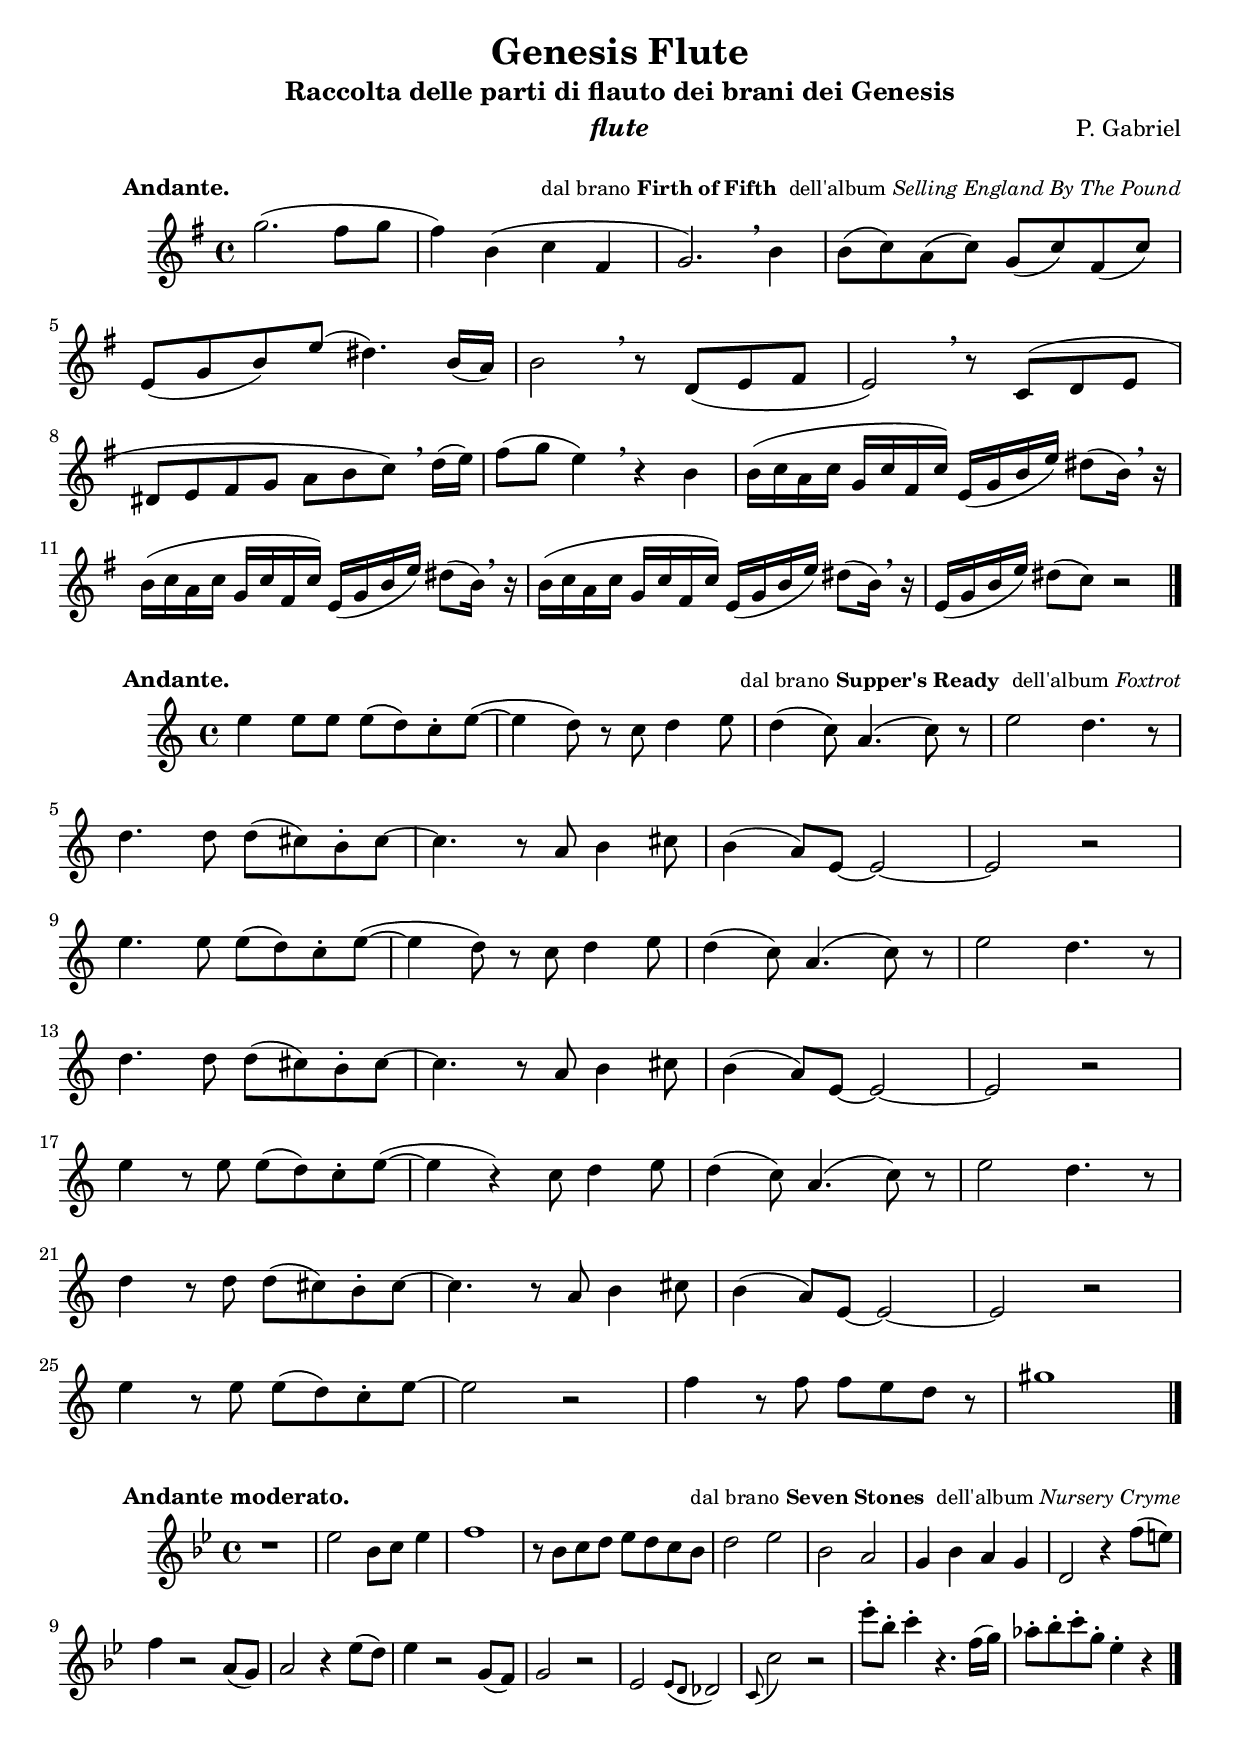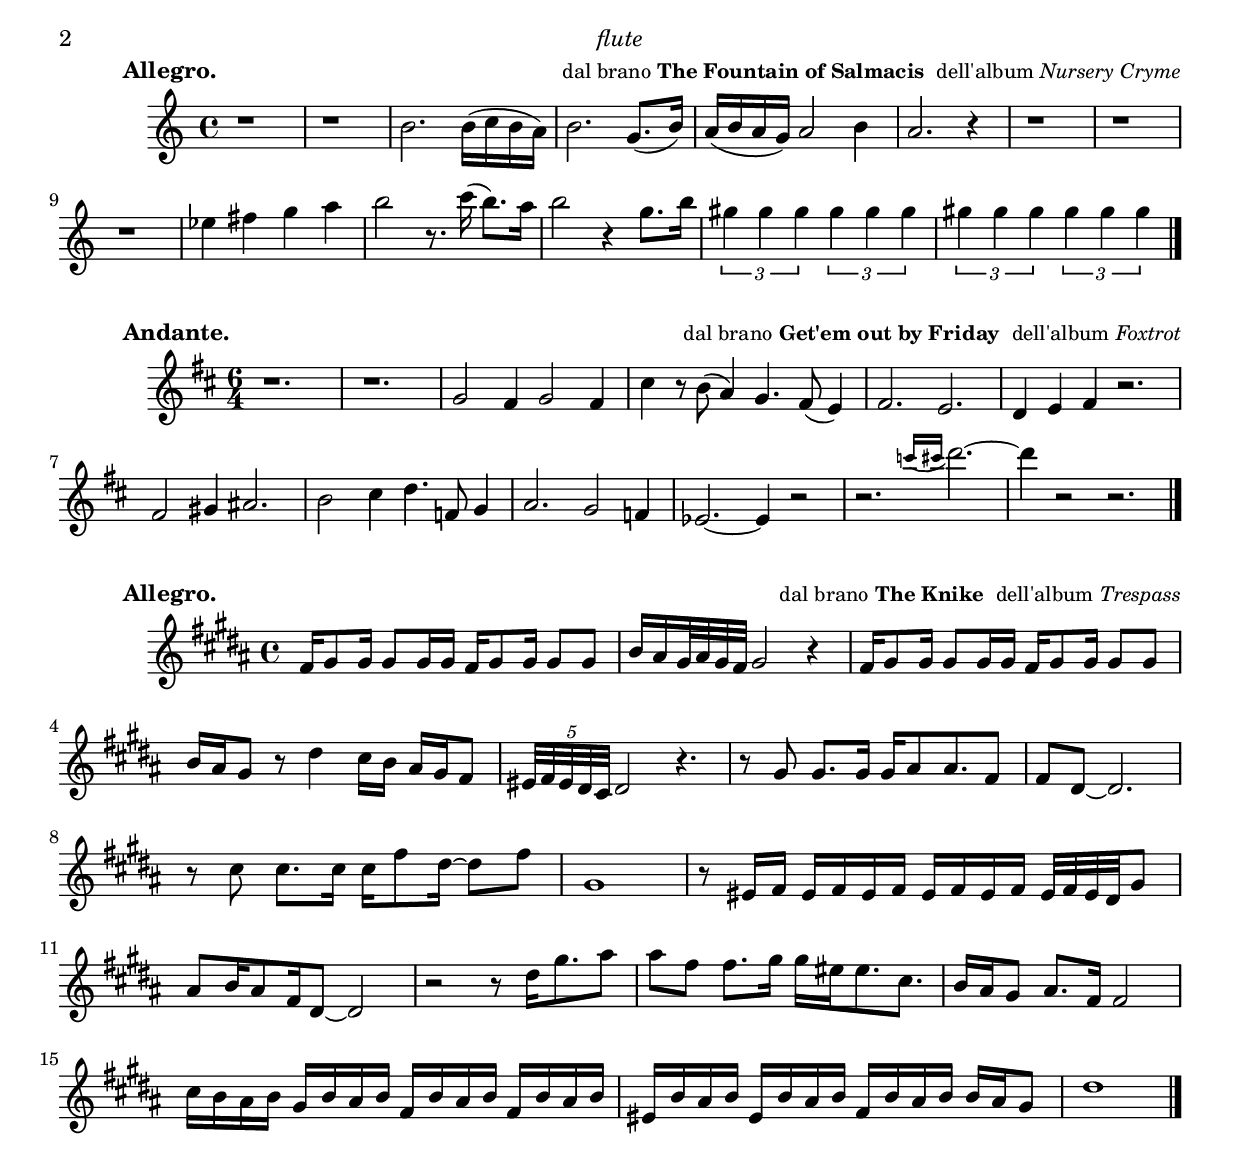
\version "2.10.13"


\version "2.10.13"


fof = \relative c'' {
    \time 4/4
    \key g \major
    \clef violin

    g'2.(                                          fis8 g8
    fis4)           b,4(             c4            fis,4
    g2.) \breathe                                  b4
    b8( c8)         a8( c8)          g8( c8)       fis,8( c'8)
    e,8( g8         b8) e8(          dis4.)        b16( a16)
    b2 \breathe                      r8 d,8(       e8 fis8
    e2) \breathe                     r8 c8(        d8 e8
    dis8 e8         fis8 g8          a8 b8 c8) \breathe   d16( e16)
    fis8( g8        e4) \breathe     r4            b4
    b16( c a c      g c fis, c')     e,( g b e)    dis8( b16) \breathe r16
    b16( c a c      g c fis, c')     e,( g b e)    dis8( b16) \breathe r16
    b16( c a c      g c fis, c')     e,( g b e)    dis8( b16) \breathe r16
    e,16( g b e)    dis8( c8)        r2
    \bar "|."
    \break
}

\version "2.10.13"


sr = \relative c'' {
    \time 4/4
    \key c \major
    \clef violin

    e4 e8 e8 e8( d8) c8\staccato e8( ~
    e4 d8) r8 c8 d4 e8
    d4( c8) a4.( c8) r8
    e2 d4. r8
    \break
    d4. d8 d8( cis8) b8\staccato cis8 ~
    cis4. r8 a8 b4 cis8
    b4( a8) e8 ~ e2 ~
    e2 r2
    \break
    e'4. e8 e8( d8) c8\staccato e8( ~
    e4 d8) r8 c8 d4 e8
    d4( c8) a4.( c8) r8
    e2 d4. r8
    \break
    d4. d8 d8( cis8) b8\staccato cis8 ~
    cis4. r8 a8 b4 cis8
    b4( a8) e8 ~ e2 ~
    e2 r2
    \break
    e'4 r8 e8 e8( d8) c8\staccato e8( ~
    e4 r4) c8 d4 e8
    d4( c8) a4.( c8) r8
    e2 d4. r8
    \break
    d4 r8 d8 d8( cis8) b8\staccato cis8 ~
    cis4. r8 a8 b4 cis8
    b4( a8) e8 ~ e2 ~
    e2 r2
    \break
    e'4 r8 e8 e8( d8) c8\staccato e8 ~
    e2 r2
    f4 r8 f8 f8 e8 d8 r8
    gis1
    \bar "|."
}

\version "2.10.13"


sstones = \relative c'' {
    \time 4/4
    \key bes \major
    \clef violin

    r1
    ees2 bes8 c8 ees4
    f1
    r8 bes, c d ees d c bes
    d2 ees2
    bes2 a
    g4 bes a g
    d2 r4 f'8( e)
    f4 r2 a,8( g)
    a2 r4 ees'8( d)
    ees4 r2 g,8( f)
    g2 r2
    ees2 \grace { ees8[( d8] } des2)
    \grace {c8(} c'2) r2
    ees'8\staccato bes\staccato c4\staccato r4. f,16( g)
    aes8\staccato bes\staccato c\staccato g\staccato ees4\staccato r4
    \bar "|."
    \pageBreak
}

\version "2.10.13"


salm = \relative c'' {
    \time 4/4
    \key c \major
    \clef violin

    r1
    r1
    b2. b16( c b a)
    b2. g8.( b16)
    a16( b a g) a2 b4
    a2. r4
    r1
    r1
    r1
    ees'4 fis g a
    b2 r8. c16( b8.) a16
    b2 r4 g8. b16
    \times 2/3 { gis4 gis gis } \times 2/3 { gis4 gis gis }
    \times 2/3 { gis4 gis gis } \times 2/3 { gis4 gis gis }

    \bar "|."
    \break
}

\version "2.10.13"


geobf = \relative c'' {
    \time 6/4
    \key d \major
    \clef violin

    r1.
    r1.
    g2 fis4 g2 fis4
    cis'4 r8 b8( a4) g4. fis8( e4)
    fis2. e2.
    d4 e4 fis4 r2.
    fis2 gis4 ais2.
    b2 cis4 d4. f,8 g4
    a2. g2 f4
    ees2. ~ ees4 r2
    r2. \grace { c''16[( cis16] } d2.) ~
    d4 r2 r2.

    \bar "|."
}

\version "2.10.13"


tknife = \relative c' {
    \time 4/4
    \key gis \minor
    \clef violin

    fis16 gis8 gis16 gis8 gis16 gis16 fis16 gis8 gis16 gis8 gis8
    b16 ais16 gis32 ais32 gis32 fis32 gis2 r4

    fis16 gis8 gis16 gis8 gis16 gis16 fis16 gis8 gis16 gis8 gis8
    b16 ais16 gis8 r8 dis'4 cis16 b16 ais16 gis16 fis8
    \times 4/5 {eis32 fis32 eis32 dis32 cis32} dis2 r4.

    r8 gis8 gis8. gis16 gis16 ais8 ais8. fis8
    fis8 dis8 ~ dis2.
    r8 cis'8 cis8. cis16 cis16 fis8 dis16 ~ dis8 fis8
    gis,1
    r8 eis16 fis16  eis16 fis16 eis16 fis16  eis16 fis16 eis16 fis16  eis32 fis32 eis32 dis32 gis8

    ais8 b16 ais8 fis16 dis8 ~ dis2
    r2 r8 dis'16 gis8. ais8
    ais8 fis fis8. gis16 gis16 eis16 eis8. cis8.
    b16 ais gis8 ais8. fis16 fis2
    cis'16 b ais b gis b ais b fis b ais b fis b ais b
    eis, b' ais b eis, b' ais b fis b ais b b ais gis8
    dis'1

    \bar "|."
}


\book {

    \header {
        title       = "Genesis Flute"
	subtitle    = "Raccolta delle parti di flauto dei brani dei Genesis"
	subsubtitle = ""
	instrument  = \markup \italic "flute"
        composer    = \markup { "P. Gabriel" }
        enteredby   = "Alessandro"
	arranger    = " "
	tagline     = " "
    }

    \score {
       \new Staff <<
            \set Staff.instrumentName = \markup \bold \bigger \bigger { \center-align { "" } }
	    \set Staff.midiInstrument = "flute"
                \fof
        >>
	\layout {}
	\midi {
            \context {
                \Score tempoWholesPerMinute = #(ly:make-moment 80 4)
            }
        }
        \header {
	    opus        = \markup \smaller {  "dal brano" \bold { "Firth of Fifth" } " dell'album" \italic { "Selling England By The Pound" }  }
	    piece       = \markup { \bold "          Andante." }
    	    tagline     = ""
        }
    }


    \score {
       \new Staff <<
            \set Staff.instrumentName = \markup \bold \bigger \bigger { \center-align { "" } }
	    \set Staff.midiInstrument = "flute"
                \sr
        >>
	\layout {}
	\midi {
            \context {
                \Score tempoWholesPerMinute = #(ly:make-moment 92 4)
            }
        }
        \header {
	    opus        = \markup \smaller {  "dal brano" \bold { "Supper's Ready" } " dell'album" \italic { "Foxtrot" }  }
	    piece       = \markup { \bold "          Andante." }
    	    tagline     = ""
        }
    }


    \score {
       \new Staff <<
            \set Staff.instrumentName = \markup \bold \bigger \bigger { \center-align { "" } }
	    \set Staff.midiInstrument = "flute"
                \sstones
        >>
	\layout {}
	\midi {
            \context {
                \Score tempoWholesPerMinute = #(ly:make-moment 120 4)
            }
        }
        \header {
	    opus        = \markup \smaller {  "dal brano" \bold { "Seven Stones" } " dell'album" \italic { "Nursery Cryme" }  }
	    piece       = \markup { \bold "          Andante moderato." }
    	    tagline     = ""
        }
    }


    \score {
       \new Staff <<
            \set Staff.instrumentName = \markup \bold \bigger \bigger { \center-align { "" } }
	    \set Staff.midiInstrument = "flute"
                \salm
        >>
	\layout {}
	\midi {
            \context {
                \Score tempoWholesPerMinute = #(ly:make-moment 144 4)
            }
        }
        \header {
	    opus        = \markup \smaller {  "dal brano" \bold { "The Fountain of Salmacis" } " dell'album" \italic { "Nursery Cryme" }  }
	    piece       = \markup { \bold "          Allegro." }
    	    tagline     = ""
        }
    }


    \score {
       \new Staff <<
            \set Staff.instrumentName = \markup \bold \bigger \bigger { \center-align { "" } }
	    \set Staff.midiInstrument = "flute"
                \geobf
        >>
	\layout {}
	\midi {
            \context {
                \Score tempoWholesPerMinute = #(ly:make-moment 80 4)
            }
        }
        \header {
	    opus        = \markup \smaller {  "dal brano" \bold { "Get'em out by Friday" } " dell'album" \italic { "Foxtrot" }  }
	    piece       = \markup { \bold "          Andante." }
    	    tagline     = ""
        }
    }


    \score {
       \new Staff <<
            \set Staff.instrumentName = \markup \bold \bigger \bigger { \center-align { "" } }
	    \set Staff.midiInstrument = "flute"
                \tknife
        >>
	\layout {}
	\midi {
            \context {
                \Score tempoWholesPerMinute = #(ly:make-moment 80 4)
            }
        }
        \header {
	    opus        = \markup \smaller {  "dal brano" \bold { "The Knike" } " dell'album" \italic { "Trespass" }  }
	    piece       = \markup { \bold "          Allegro." }
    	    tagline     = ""
        }
    }

}